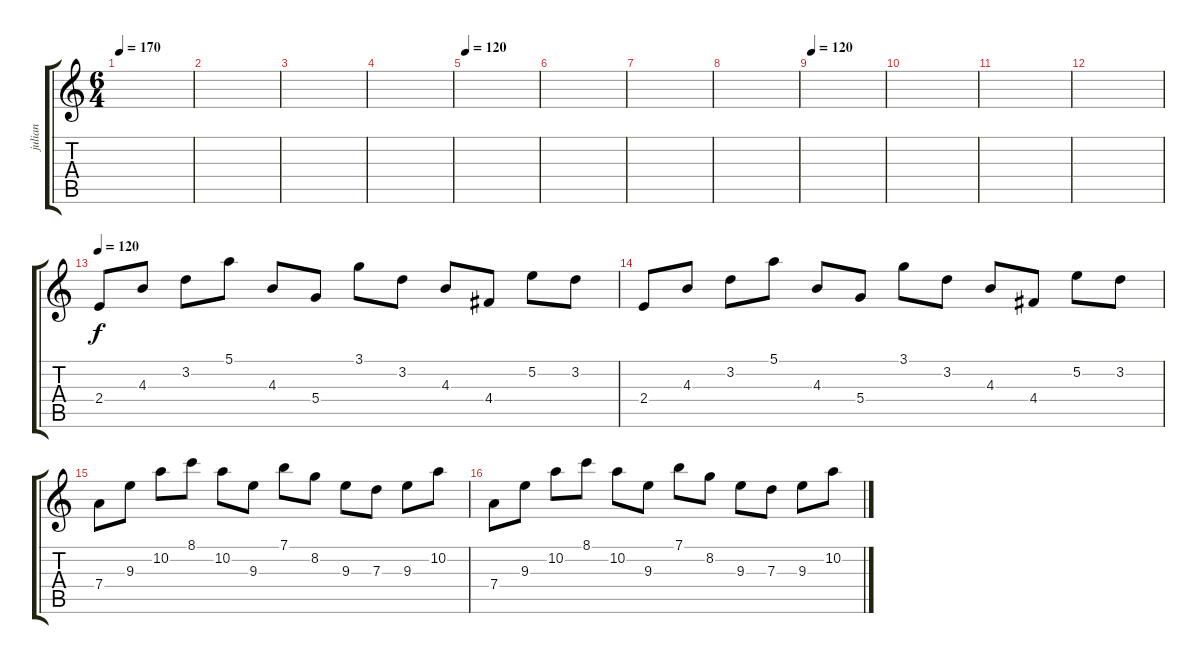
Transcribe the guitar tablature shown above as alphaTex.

\track ("julian" "julian") {instrument overdrivenguitar}
\staff {score tabs}
\tuning (E4 B3 G3 D3 A2 E2) {hide}
\ts (6 4)
\tempo 170
\tempo 120
\tempo 170
\clef g2
\ks c
|
|
|
|
\tempo 120
|
|
|
|
\tempo 120
|
|
|
|
\tempo 120
2.4.8 4.3.8 3.2.8 5.1.8 4.3.8 5.4.8 3.1.8 3.2.8 4.3.8 4.4.8 5.2.8 3.2.8 |
2.4.8 4.3.8 3.2.8 5.1.8 4.3.8 5.4.8 3.1.8 3.2.8 4.3.8 4.4.8 5.2.8 3.2.8 |
7.4.8 9.3.8 10.2.8 8.1.8 10.2.8 9.3.8 7.1.8 8.2.8 9.3.8 7.3.8 9.3.8 10.2.8 |
7.4.8 9.3.8 10.2.8 8.1.8 10.2.8 9.3.8 7.1.8 8.2.8 9.3.8 7.3.8 9.3.8 10.2.8
